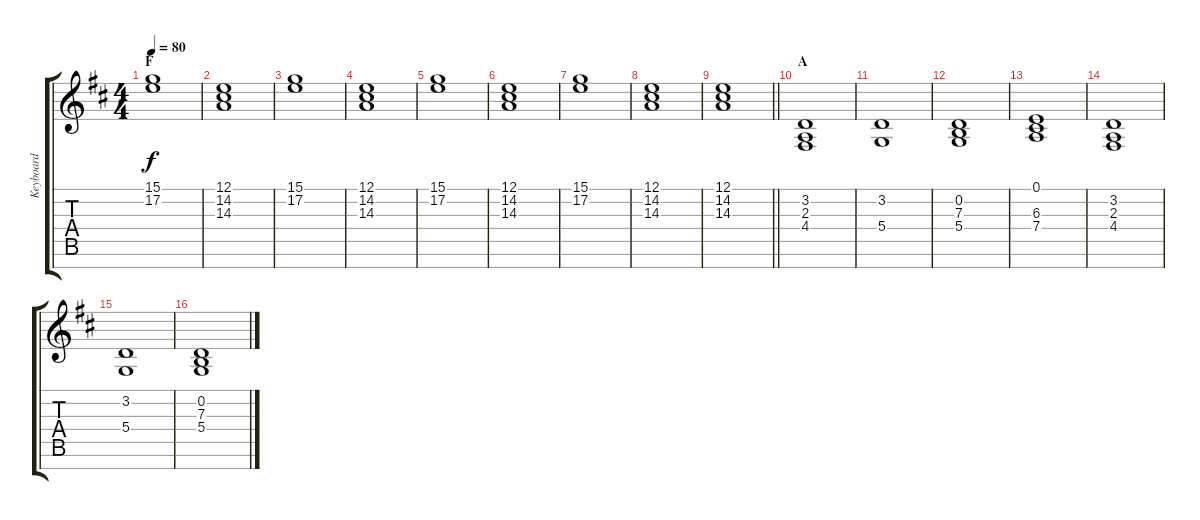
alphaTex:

\track ("Keyboard" "Keyboard") {instrument stringensemble1}
\staff {score tabs}
\tuning (E4 B3 G3 D3 A2 E2 B1) {hide}
\ts (4 4)
\section ("" "F")
\tempo 80
\clef g2
\ks d
(15.1 17.2).1{dy f} |
(12.1 14.2 14.3).1 |
(15.1 17.2).1 |
(12.1 14.2 14.3).1 |
(15.1 17.2).1 |
(12.1 14.2 14.3).1 |
(15.1 17.2).1 |
(12.1 14.2 14.3).1 |
\barLineRight lightlight
(12.1 14.2 14.3).1 |
\section ("" "A")
(3.2 2.3 4.4).1 |
(3.2 5.4).1 |
(0.2 7.3 5.4).1 |
(0.1 6.3 7.4).1 |
(3.2 2.3 4.4).1 |
(3.2 5.4).1 |
(0.2 7.3 5.4).1
